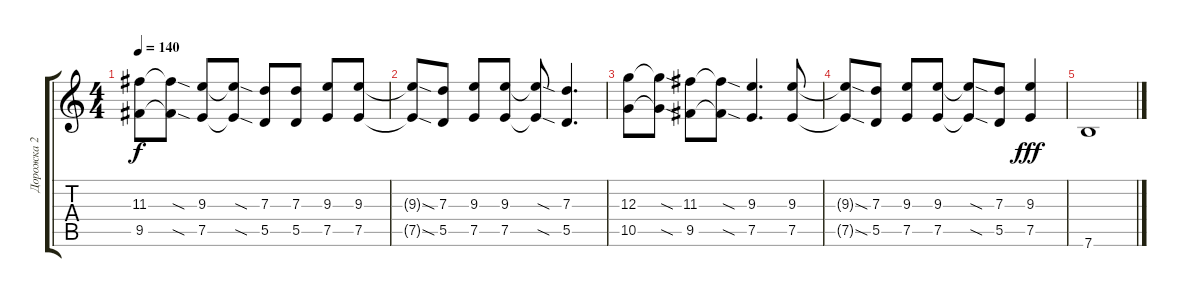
\track ("Дорожка 2" "Дорожка 2") {instrument acousticguitarsteel}
\staff {score tabs}
\tuning (E4 B3 G3 D3 A2 E2) {hide}
\ts (4 4)
\tempo 140
\clef g2
\ks c
(11.3 9.5).8{dy f} (11.3{sod t} 9.5{sod t}).8 (9.3 7.5).8 (9.3{sod t} 7.5{sod t}).8 (7.3 5.5).8 (7.3 5.5).8 (9.3 7.5).8 (9.3 7.5).8 |
(9.3{sod t} 7.5{sod t}).8 (7.3 5.5).8 (9.3 7.5).8 (9.3 7.5).8 (9.3{sod t} 7.5{sod t}).8 (7.3 5.5).4{d} |
(12.3 10.5).8 (12.3{sod t} 10.5{sod t}).8 (11.3 9.5).8 (11.3{sod t} 9.5{sod t}).8 (9.3 7.5).4{d} (9.3 7.5).8 |
(9.3{sod t} 7.5{sod t}).8 (7.3 5.5).8 (9.3 7.5).8 (9.3 7.5).8 (9.3{sod t} 7.5{sod t}).8 (7.3 5.5).8 (9.3 7.5).4{dy fff} |
7.6.1
